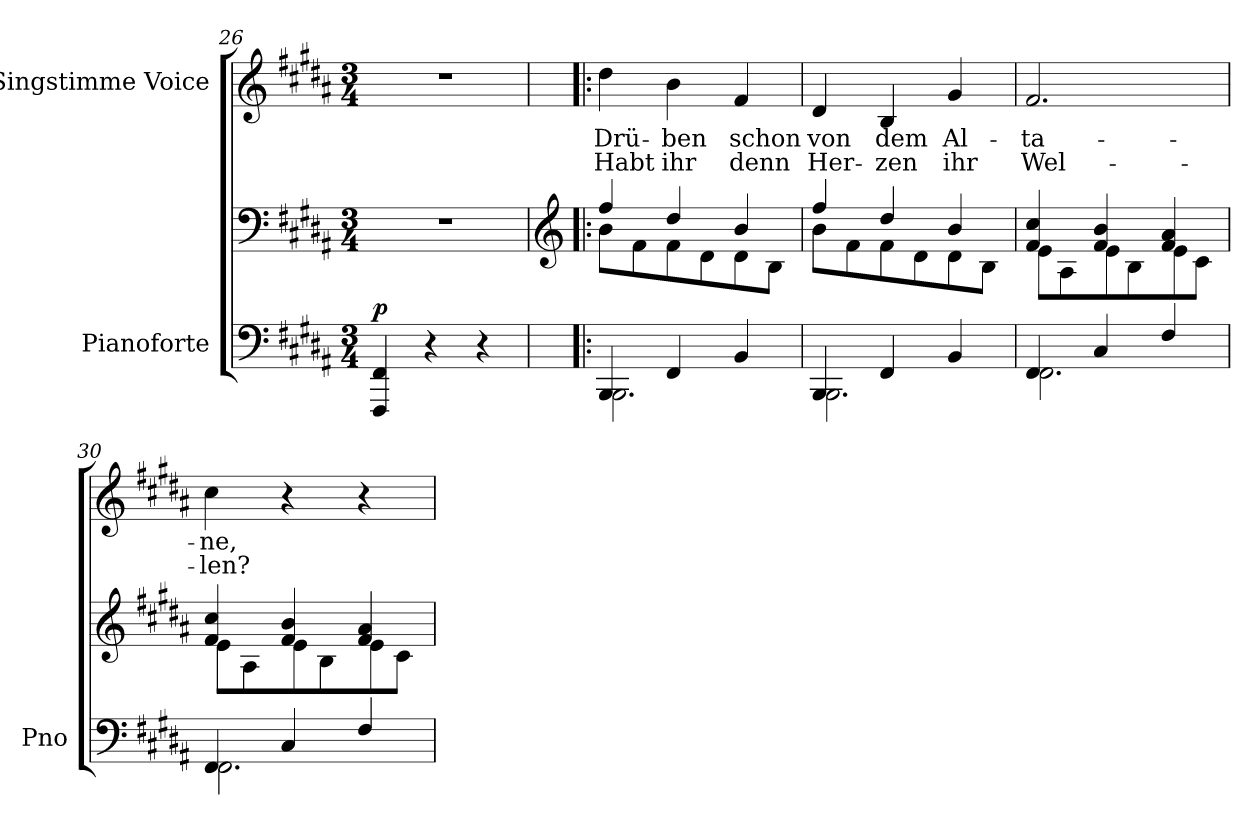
**kern	**kern	**dynam	**kern	**text	**text
*part2	*part2	*part2	*part1	*part1	*part1
*staff3	*staff2	*staff2/3	*staff1	*staff1	*staff1
*I"Pianoforte	*	*	*I"Singstimme Voice	*	*
*I'Pno	*	*	*	*	*
*clefF4	*clefF4	*	*clefG2	*	*
*k[f#c#g#d#a#]	*k[f#c#g#d#a#]	*	*k[f#c#g#d#a#]	*	*
*M3/4	*M3/4	*	*M3/4	*	*
=26	=26	=26	=26	=26	=26
!	!	!LO:DY:a=2	!	!	!
4FFF#/ 4FF#/	2.r	p	2.r	.	.
4r	.	.	.	.	.
4r	.	.	.	.	.
=27!|:	=27!|:	=27!|:	=27!|:	=27!|:	=27!|:
*	*clefG2	*	*	*	*
*^	*^	*	*	*	*
4BBB/	2.BBB\	4ff#/	8b\L	.	4dd#\	Drü-	Habt
.	.	.	8f#\	.	.	.	.
4FF#/	.	4dd#/	8f#\	.	4b\	-ben	ihr
.	.	.	8d#\	.	.	.	.
4BB/	.	4b/	8d#\	.	4f#/	schon	denn
.	.	.	8B\J	.	.	.	.
=28	=28	=28	=28	=28	=28	=28	=28
4BBB/	2.BBB\	4ff#/	8b\L	.	4d#/	von	Her-
.	.	.	8f#\	.	.	.	.
4FF#/	.	4dd#/	8f#\	.	4B/	dem	-zen
.	.	.	8d#\	.	.	.	.
4BB/	.	4b/	8d#\	.	4g#/	Al-	ihr
.	.	.	8B\J	.	.	.	.
=29	=29	=29	=29	=29	=29	=29	=29
4FF#/	2.FF#\	4f#/ 4cc#/	8e\L	.	2.f#/	-ta-	Wel-
.	.	.	8A#\	.	.	.	.
4C#/	.	4f#/ 4b/	8e\	.	.	.	.
.	.	.	8B\	.	.	.	.
4F#/	.	4f#/ 4a#/	8e\	.	.	.	.
.	.	.	8c#\J	.	.	.	.
=30	=30	=30	=30	=30	=30	=30	=30
4FF#/	2.FF#\	4f#/ 4cc#/	8e\L	.	4cc#\	-ne,	-len?
.	.	.	8A#\	.	.	.	.
4C#/	.	4f#/ 4b/	8e\	.	4r	.	.
.	.	.	8B\	.	.	.	.
4F#/	.	4f#/ 4a#/	8e\	.	4r	.	.
.	.	.	8c#\J	.	.	.	.
*v	*v	*	*	*	*	*	*
*	*v	*v	*	*	*	*
=	=	=	=	=	=
*-	*-	*-	*-	*-	*-
